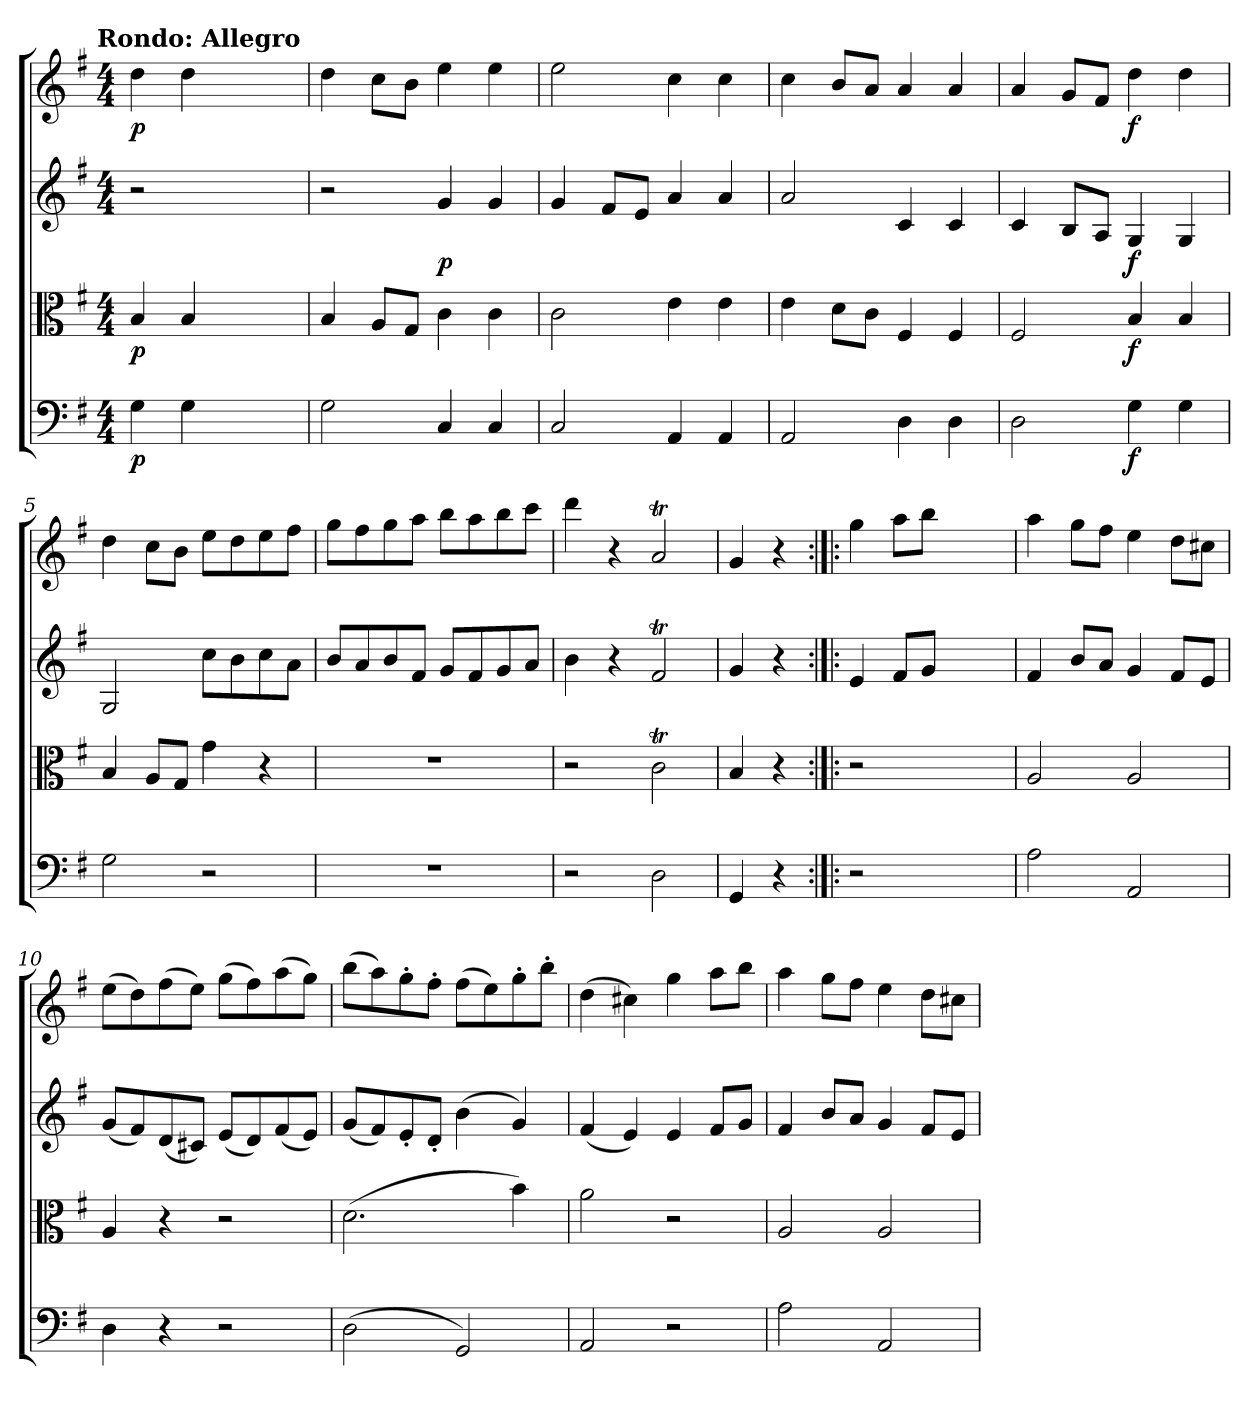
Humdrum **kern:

**kern	**dynam	**kern	**dynam	**kern	**dynam	**kern	**dynam
*part4	*part4	*part3	*part3	*part2	*part2	*part1	*part1
*staff4	*staff4	*staff3	*staff3	*staff2	*staff2	*staff1	*staff1
*clefF4	*	*clefC3	*	*clefG2	*	*clefG2	*
*k[f#]	*	*k[f#]	*	*k[f#]	*	*k[f#]	*
*G:	*	*G:	*	*G:	*	*G:	*
!!LO:TX:omd:t=Rondo&colon; Allegro
*M4/4	*	*M4/4	*	*M4/4	*	*M4/4	*
*MM132	*	*MM132	*	*MM132	*	*MM132	*
=	=	=	=	=	=	=	=
4G\	p	4B/	p	2r	.	4dd\	p
4G\	.	4B/	.	.	.	4dd\	.
2ryy	.	2ryy	.	2ryy	.	2ryy	.
=1	=1	=1	=1	=1	=1	=1	=1
2G\	.	4B/	.	2r	.	4dd\	.
.	.	8A/L	.	.	.	8cc\L	.
.	.	8G/J	.	.	.	8b\J	.
4C/	.	4c\	.	4g/	p	4ee\	.
4C/	.	4c\	.	4g/	.	4ee\	.
=2	=2	=2	=2	=2	=2	=2	=2
2C/	.	2c\	.	4g/	.	2ee\	.
.	.	.	.	8f#/L	.	.	.
.	.	.	.	8e/J	.	.	.
4AA/	.	4e\	.	4a/	.	4cc\	.
4AA/	.	4e\	.	4a/	.	4cc\	.
=3	=3	=3	=3	=3	=3	=3	=3
2AA/	.	4e\	.	2a/	.	4cc\	.
.	.	8d\L	.	.	.	8b/L	.
.	.	8c\J	.	.	.	8a/J	.
4D\	.	4F#/	.	4c/	.	4a/	.
4D\	.	4F#/	.	4c/	.	4a/	.
=4	=4	=4	=4	=4	=4	=4	=4
2D\	.	2F#/	.	4c/	.	4a/	.
.	.	.	.	8B/L	.	8g/L	.
.	.	.	.	8A/J	.	8f#/J	.
4G\	f	4B/	f	4G/	f	4dd\	f
4G\	.	4B/	.	4G/	.	4dd\	.
=5	=5	=5	=5	=5	=5	=5	=5
2G\	.	4B/	.	2G/	.	4dd\	.
.	.	8A/L	.	.	.	8cc\L	.
.	.	8G/J	.	.	.	8b\J	.
2r	.	4g\	.	8cc\L	.	8ee\L	.
.	.	.	.	8b\	.	8dd\	.
.	.	4r	.	8cc\	.	8ee\	.
.	.	.	.	8a\J	.	8ff#\J	.
=6	=6	=6	=6	=6	=6	=6	=6
1r	.	1r	.	8b/L	.	8gg\L	.
.	.	.	.	8a/	.	8ff#\	.
.	.	.	.	8b/	.	8gg\	.
.	.	.	.	8f#/J	.	8aa\J	.
.	.	.	.	8g/L	.	8bb\L	.
.	.	.	.	8f#/	.	8aa\	.
.	.	.	.	8g/	.	8bb\	.
.	.	.	.	8a/J	.	8ccc\J	.
=7	=7	=7	=7	=7	=7	=7	=7
2r	.	2r	.	4b\	.	4ddd\	.
.	.	.	.	4r	.	4r	.
2D\	.	2cT\	.	2f#t/	.	2aT/	.
=8	=8	=8	=8	=8	=8	=8	=8
4GG/	.	4B/	.	4g/	.	4g/	.
4r	.	4r	.	4r	.	4r	.
=:|!|:	=:|!|:	=:|!|:	=:|!|:	=:|!|:	=:|!|:	=:|!|:	=:|!|:
2r	.	2r	.	4e/	.	4gg\	.
.	.	.	.	8f#/L	.	8aa\L	.
.	.	.	.	8g/J	.	8bb\J	.
2ryy	.	2ryy	.	2ryy	.	2ryy	.
=9	=9	=9	=9	=9	=9	=9	=9
2A\	.	2A/	.	4f#/	.	4aa\	.
.	.	.	.	8b/L	.	8gg\L	.
.	.	.	.	8a/J	.	8ff#\J	.
2AA/	.	2A/	.	4g/	.	4ee\	.
.	.	.	.	8f#/L	.	8dd\L	.
.	.	.	.	8e/J	.	8cc#X\J	.
=10	=10	=10	=10	=10	=10	=10	=10
4D\	.	4A/	.	(8g/L	.	(8ee\L	.
.	.	.	.	8f#/)	.	8dd\)	.
4r	.	4r	.	(8d/	.	(8ff#\	.
.	.	.	.	8c#X/J)	.	8ee\J)	.
2r	.	2r	.	(8e/L	.	(8gg\L	.
.	.	.	.	8d/)	.	8ff#\)	.
.	.	.	.	(8f#/	.	(8aa\	.
.	.	.	.	8e/J)	.	8gg\J)	.
=11	=11	=11	=11	=11	=11	=11	=11
(2D\	.	(2.d\	.	(8g/L	.	(8bb\L	.
.	.	.	.	8f#/)	.	8aa\)	.
.	.	.	.	8e'/	.	8gg'\	.
.	.	.	.	8d'/J	.	8ff#'\J	.
2GG/)	.	.	.	(4b\	.	(8ff#\L	.
.	.	.	.	.	.	8ee\)	.
.	.	4b\)	.	4g/)	.	8gg'\	.
.	.	.	.	.	.	8bb'\J	.
=12	=12	=12	=12	=12	=12	=12	=12
2AA/	.	2a\	.	(4f#/	.	(4dd\	.
.	.	.	.	4e/)	.	4cc#X\)	.
2r	.	2r	.	4e/	.	4gg\	.
.	.	.	.	8f#/L	.	8aa\L	.
.	.	.	.	8g/J	.	8bb\J	.
=13	=13	=13	=13	=13	=13	=13	=13
2A\	.	2A/	.	4f#/	.	4aa\	.
.	.	.	.	8b/L	.	8gg\L	.
.	.	.	.	8a/J	.	8ff#\J	.
2AA/	.	2A/	.	4g/	.	4ee\	.
.	.	.	.	8f#/L	.	8dd\L	.
.	.	.	.	8e/J	.	8cc#X\J	.
=	=	=	=	=	=	=	=
*-	*-	*-	*-	*-	*-	*-	*-
